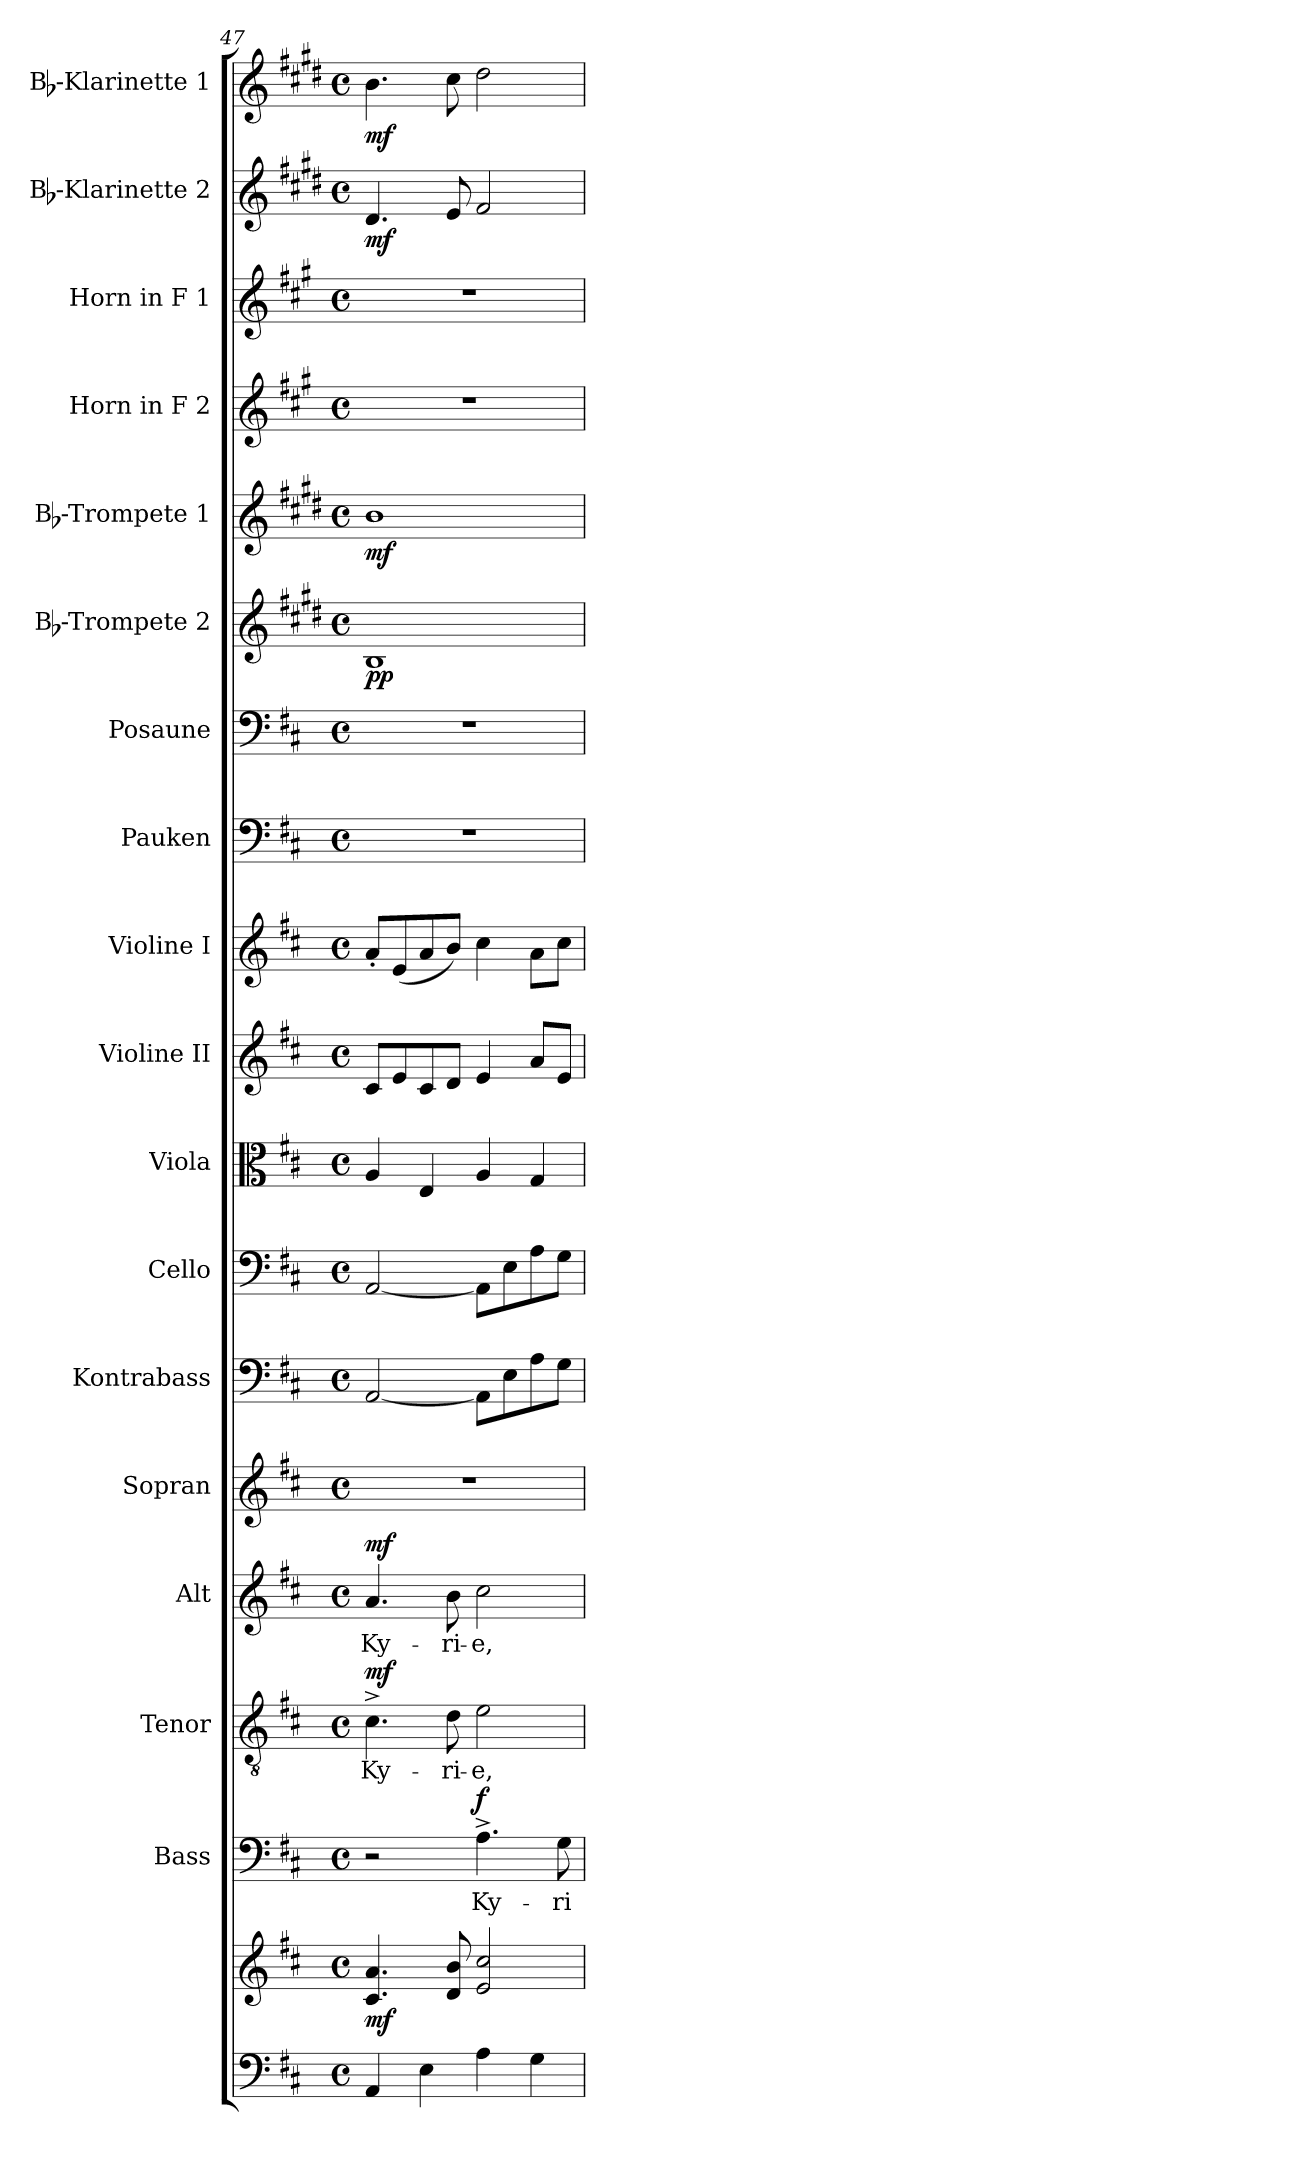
**kern	**kern	**dynam	**kern	**text	**dynam	**kern	**text	**dynam	**kern	**text	**dynam	**kern	**kern	**kern	**kern	**kern	**kern	**kern	**kern	**kern	**dynam	**kern	**dynam	**kern	**kern	**kern	**dynam	**kern	**dynam
*part18	*part18	*part18	*part17	*part17	*part17	*part16	*part16	*part16	*part15	*part15	*part15	*part14	*part13	*part12	*part11	*part10	*part9	*part8	*part7	*part6	*part6	*part5	*part5	*part4	*part3	*part2	*part2	*part1	*part1
*staff19	*staff18	*staff18/19	*staff17	*staff17	*staff17	*staff16	*staff16	*staff16	*staff15	*staff15	*staff15	*staff14	*staff13	*staff12	*staff11	*staff10	*staff9	*staff8	*staff7	*staff6	*staff6	*staff5	*staff5	*staff4	*staff3	*staff2	*staff2	*staff1	*staff1
*	*	*	*I"Bass	*	*	*I"Tenor	*	*	*I"Alt	*	*	*I"Sopran	*I"Kontrabass	*I"Cello	*I"Viola	*I"Violine II	*I"Violine I	*I"Pauken	*I"Posaune	*I"Bb-Trompete 2	*	*I"Bb-Trompete 1	*	*I"Horn in F 2	*I"Horn in F 1	*I"Bb-Klarinette 2	*	*I"Bb-Klarinette 1	*
*	*	*	*I'B.	*	*	*I'T.	*	*	*I'A.	*	*	*I'S.	*I'Kb.	*	*I'Vla.	*I'Vl. II	*I'Vl. I	*I'Pk.	*I'Pos.	*I'Bb Trp. 2	*	*I'Bb Trp. 1	*	*	*	*I'Bb Kl. 2	*	*I'Bb Kl. 1	*
!!LO:PB:g=z
*clefF4	*clefG2	*	*clefF4	*	*	*clefGv2	*	*	*clefG2	*	*	*clefG2	*clefF4	*clefF4	*clefC3	*clefG2	*clefG2	*clefF4	*clefF4	*clefG2	*	*clefG2	*	*clefG2	*clefG2	*clefG2	*	*clefG2	*
*	*	*	*	*	*	*	*	*	*	*	*	*	*ITrd7c12	*	*	*	*	*	*	*ITrd1c2	*	*ITrd1c2	*	*ITrd4c7	*ITrd4c7	*ITrd1c2	*	*ITrd1c2	*
*k[f#c#]	*k[f#c#]	*	*k[f#c#]	*	*	*k[f#c#]	*	*	*k[f#c#]	*	*	*k[f#c#]	*k[f#c#]	*k[f#c#]	*k[f#c#]	*k[f#c#]	*k[f#c#]	*k[f#c#]	*k[f#c#]	*k[f#c#]	*	*k[f#c#]	*	*k[f#c#]	*k[f#c#]	*k[f#c#]	*	*k[f#c#]	*
*D:	*D:	*	*D:	*	*	*D:	*	*	*D:	*	*	*D:	*D:	*D:	*D:	*D:	*D:	*D:	*D:	*D:	*	*D:	*	*D:	*D:	*D:	*	*D:	*
*M4/4	*M4/4	*	*M4/4	*	*	*M4/4	*	*	*M4/4	*	*	*M4/4	*M4/4	*M4/4	*M4/4	*M4/4	*M4/4	*M4/4	*M4/4	*M4/4	*	*M4/4	*	*M4/4	*M4/4	*M4/4	*	*M4/4	*
*met(c)	*met(c)	*	*met(c)	*	*	*met(c)	*	*	*met(c)	*	*	*met(c)	*met(c)	*met(c)	*met(c)	*met(c)	*met(c)	*met(c)	*met(c)	*met(c)	*	*met(c)	*	*met(c)	*met(c)	*met(c)	*	*met(c)	*
=47	=47	=47	=47	=47	=47	=47	=47	=47	=47	=47	=47	=47	=47	=47	=47	=47	=47	=47	=47	=47	=47	=47	=47	=47	=47	=47	=47	=47	=47
!	!	!LO:DY:b	!	!	!	!	!LO:LY:b	!LO:DY:a	!	!LO:LY:b	!LO:DY:a	!	!	!	!	!	!	!	!	!	!LO:DY:b	!	!LO:DY:b	!	!	!	!LO:DY:b	!	!LO:DY:b
4AA/	4.c#/ 4.a/	mf	2r	.	.	4.c#^>\	Ky-	mf	4.a/	Ky-	mf	1r	[2AAA/	[2AA/	4A/	8c#/L	8a'</L	1r	1r	1A	pp	1a	mf	1r	1r	4.c#/	mf	4.a\	mf
.	.	.	.	.	.	.	.	.	.	.	.	.	.	.	.	8e/	(<8e/	.	.	.	.	.	.	.	.	.	.	.	.
4E\	.	.	.	.	.	.	.	.	.	.	.	.	.	.	4E/	8c#/	8a/	.	.	.	.	.	.	.	.	.	.	.	.
!	!	!	!	!	!	!	!LO:LY:b	!	!	!LO:LY:b	!	!	!	!	!	!	!	!	!	!	!	!	!	!	!	!	!	!	!
.	8d/ 8b/	.	.	.	.	8d\	-ri-	.	8b\	-ri-	.	.	.	.	.	8d/J	8b/J)	.	.	.	.	.	.	.	.	8d/	.	8b\	.
!	!	!	!	!LO:LY:b	!LO:DY:a	!	!LO:LY:b	!	!	!LO:LY:b	!	!	!	!	!	!	!	!	!	!	!	!	!	!	!	!	!	!	!
4A\	2e/ 2cc#/	.	4.A^>\	Ky-	f	2e\	-e,	.	2cc#\	-e,	.	.	8AAA\L]	8AA\L]	4A/	4e/	4cc#\	.	.	.	.	.	.	.	.	2e/	.	2cc#\	.
.	.	.	.	.	.	.	.	.	.	.	.	.	8EE\	8E\	.	.	.	.	.	.	.	.	.	.	.	.	.	.	.
4G\	.	.	.	.	.	.	.	.	.	.	.	.	8AA\	8A\	4G/	8a/L	8a\L	.	.	.	.	.	.	.	.	.	.	.	.
!	!	!	!	!LO:LY:b	!	!	!	!	!	!	!	!	!	!	!	!	!	!	!	!	!	!	!	!	!	!	!	!	!
.	.	.	8G\	-ri-	.	.	.	.	.	.	.	.	8GG\J	8G\J	.	8e/J	8cc#\J	.	.	.	.	.	.	.	.	.	.	.	.
=	=	=	=	=	=	=	=	=	=	=	=	=	=	=	=	=	=	=	=	=	=	=	=	=	=	=	=	=	=
*-	*-	*-	*-	*-	*-	*-	*-	*-	*-	*-	*-	*-	*-	*-	*-	*-	*-	*-	*-	*-	*-	*-	*-	*-	*-	*-	*-	*-	*-
